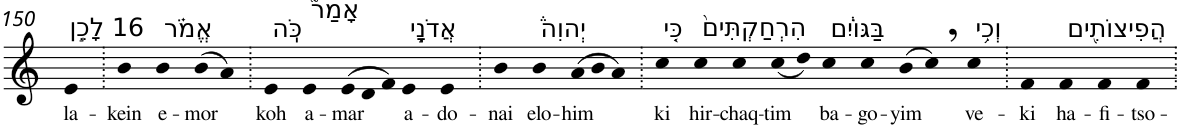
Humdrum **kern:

**kern	**text
*part1	*part1
*staff1	*staff1
*I"Piano	*
*I'Pno	*
!!LO:PB:g=z
*clefG2	*
*k[]	*
=150	=150
!LO:TX:a:t=16 לָכֵ֣ן	!
!	!LO:LY:b
4e	la-
=151.	=151.
!	!LO:LY:b
4b	-kein
!LO:TX:a:t=אֱמֹ֗ר	!
!	!LO:LY:b
4b	e-
!	!LO:LY:b
(>8b	-mor
8a)	.
=152.	=152.
!LO:TX:a:t=כֹּֽה	!
!	!LO:LY:b
4e	koh
!LO:TX:a:t=אָמַר֮	!
!	!LO:LY:b
4e	a-
*Xtuplet	*
!	!LO:LY:b
(>12e	-mar
12d	.
12f)	.
!LO:TX:a:t=אֲדֹנָ֣י	!
!	!LO:LY:b
4e	a-
!	!LO:LY:b
4e	-do-
=153.	=153.
!	!LO:LY:b
4b	-nai
!LO:TX:a:t=יְהוִה֒	!
!	!LO:LY:b
4b	elo-
!	!LO:LY:b
(>12a	-him
12b	.
12a)	.
=154.	=154.
!LO:TX:a:t=כִּ֤י	!
!	!LO:LY:b
4cc	ki
!LO:TX:a:t=הִרְחַקְתִּים֙	!
!	!LO:LY:b
4cc	hir-
!	!LO:LY:b
4cc	-chaq-
!	!LO:LY:b
(<8cc	-tim
8dd)	.
!LO:TX:a:t=בַּגּוֹיִ֔ם	!
!	!LO:LY:b
4cc	ba-
!	!LO:LY:b
4cc	-go-
!	!LO:LY:b
(>8b	-yim
8cc,)	.
!LO:TX:a:t=וְכִ֥י	!
!	!LO:LY:b
4cc	ve-
=155.	=155.
!	!LO:LY:b
4f	-ki
!LO:TX:a:t=הֲפִיצוֹתִ֖ים	!
!	!LO:LY:b
4f	ha-
!	!LO:LY:b
4f	-fi-
!	!LO:LY:b
4f	-tso-
=.	=.
*-	*-
